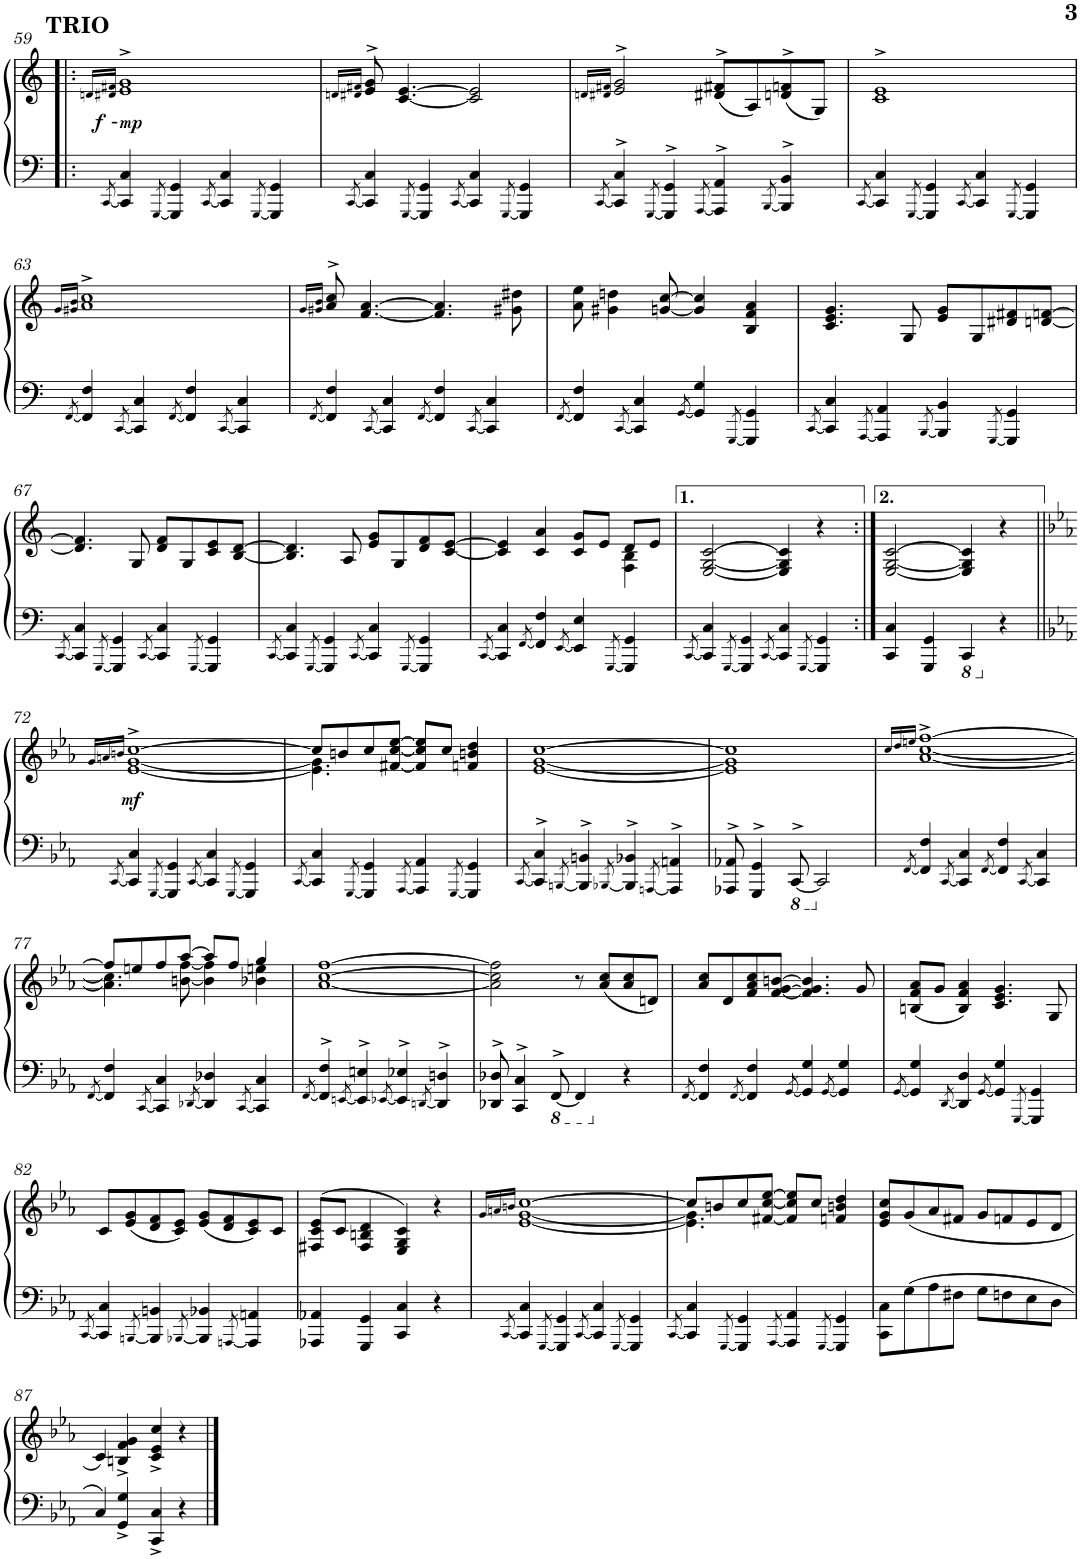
**kern	**kern	**dynam
*part1	*part1	*part1
*staff2	*staff1	*staff1/2
*I"Piano	*	*
*I'Pno.	*	*
!!LO:PB:g=z
*clefF4	*clefG2	*
*k[]	*k[]	*
*M2/2	*M2/2	*
*met(c|)	*met(c|)	*
=59!|:	=59!|:	=59!|:
.	16qdn/LL	.
[8qCC/	16qd#X/ 16qf#X/JJ	.
!	!LO:TX:a:B:t=TRIO	!
!	!LO:TX:b:t=-	!
!	!	!LO:DY:b
!	!	!LO:DY:n=1:b
4CC/] 4C/	1e^> 1g^>	f mp
[8qGGG/	.	.
4GGG/] 4GG/	.	.
[8qCC/	.	.
4CC/] 4C/	.	.
[8qGGG/	.	.
4GGG/] 4GG/	.	.
=60	=60	=60
.	16qdn/LL	.
[8qCC/	16qd#X/ 16qf#X/JJ	.
4CC/] 4C/	8e/^> 8g/^>	.
.	[4.c/ [4.e/	.
[8qGGG/	.	.
4GGG/] 4GG/	.	.
[8qCC/	.	.
4CC/] 4C/	2c/] 2e/]	.
[8qGGG/	.	.
4GGG/] 4GG/	.	.
=61	=61	=61
.	16qdn/LL	.
[8qCC/	16qd#X/ 16qf#X/JJ	.
4CC/]^> 4C/^>	2e/^> 2g/^>	.
[8qGGG/	.	.
4GGG/]^> 4GG/^>	.	.
[8qAAA/	.	.
4AAA/]^> 4AA/^>	(8d#X/^> 8f#X/^>L	.
.	8A/)	.
[8qBBB/	.	.
4BBB/]^> 4BB/^>	(8dn/^> 8fn/^>	.
.	8G/J)	.
=62	=62	=62
[8qCC/	.	.
4CC/] 4C/	1c^> 1e^>	.
[8qGGG/	.	.
4GGG/] 4GG/	.	.
[8qCC/	.	.
4CC/] 4C/	.	.
[8qGGG/	.	.
4GGG/] 4GG/	.	.
!!LO:LB:g=z
=63	=63	=63
.	16qg/LL	.
[8qFF/	16qg#X/ 16qb/JJ	.
4FF/] 4F/	1a^> 1cc^>	.
[8qCC/	.	.
4CC/] 4C/	.	.
[8qFF/	.	.
4FF/] 4F/	.	.
[8qCC/	.	.
4CC/] 4C/	.	.
=64	=64	=64
.	16qg/LL	.
[8qFF/	16qg#X/ 16qb/JJ	.
4FF/] 4F/	8a/^> 8cc/^>	.
.	[4.f/ [4.a/	.
[8qCC/	.	.
4CC/] 4C/	.	.
[8qFF/	.	.
4FF/] 4F/	4.f/] 4.a/]	.
[8qCC/	.	.
4CC/] 4C/	.	.
.	8g#X\ 8dd#X\	.
=65	=65	=65
[8qFF/	.	.
4FF/] 4F/	8a\ 8ee\	.
.	4g#X\ 4ddn\	.
[8qCC/	.	.
4CC/] 4C/	.	.
.	[8gn/ [8cc/	.
[8qGG/	.	.
4GG/] 4G/	4g/] 4cc/]	.
[8qGGG/	.	.
4GGG/] 4GG/	4B/ 4f/ 4a/	.
=66	=66	=66
[8qCC/	.	.
4CC/] 4C/	4.c/ 4.e/ 4.g/	.
[8qAAA/	.	.
4AAA/] 4AA/	.	.
.	8G/	.
[8qBBB/	.	.
4BBB/] 4BB/	8e/ 8g/L	.
.	8G/	.
[8qGGG/	.	.
4GGG/] 4GG/	8d#X/ 8f#X/	.
.	[8dn/ [8fn/J	.
!!LO:LB:g=z
=67	=67	=67
[8qCC/	.	.
4CC/] 4C/	4.d/] 4.f/]	.
[8qGGG/	.	.
4GGG/] 4GG/	.	.
.	8G/	.
[8qCC/	.	.
4CC/] 4C/	8d/ 8f/L	.
.	8G/	.
[8qGGG/	.	.
4GGG/] 4GG/	8c/ 8e/	.
.	[8B/ [8d/J	.
=68	=68	=68
[8qCC/	.	.
4CC/] 4C/	4.B/] 4.d/]	.
[8qGGG/	.	.
4GGG/] 4GG/	.	.
.	8A/	.
[8qCC/	.	.
4CC/] 4C/	8e/ 8g/L	.
.	8G/	.
[8qGGG/	.	.
4GGG/] 4GG/	8d/ 8f/	.
.	[8c/ [8e/J	.
=69	=69	=69
[8qCC/	.	.
*	*^	*
4CC/] 4C/	4c/] 4e/]	2.ryy	.
[8qFF/	.	.	.
4FF/] 4F/	4c/ 4a/	.	.
[8qEE/	.	.	.
4EE/] 4E/	8c/ 8g/L	.	.
.	8e/J	.	.
[8qGGG/	.	.	.
4GGG/] 4GG/	8d/L	4F\ 4B\	.
.	8e/J	.	.
*	*v	*v	*
=70	=70	=70
[8qCC/	.	.
4CC/] 4C/	[2E/ [2G/ [2c/	.
[8qGGG/	.	.
4GGG/] 4GG/	.	.
[8qCC/	.	.
4CC/] 4C/	4E/] 4G/] 4c/]	.
[8qGGG/	.	.
4GGG/] 4GG/	4r	.
=71:|!	=71:|!	=71:|!
4CC/ 4C/	[2E/ [2G/ [2c/	.
4GGG/ 4GG/	.	.
*8ba	*	*
4CCC/	4E/] 4G/] 4c/]	.
*X8ba	*	*
4r	4r	.
!!LO:LB:g=z
=72||	=72||	=72||
*k[b-e-a-]	*k[b-e-a-]	*
.	16qg/LL	.
.	16qan/	.
[8qCC/	16qbn/JJ	.
!	!	!LO:DY:b
4CC/] 4C/	[<1e-^> [<1g^> [1cc^>	mf
[8qGGG/	.	.
4GGG/] 4GG/	.	.
[8qCC/	.	.
4CC/] 4C/	.	.
[8qGGG/	.	.
4GGG/] 4GG/	.	.
=73	=73	=73
[8qCC/	.	.
*	*^	*
4CC/] 4C/	8cc/L]	4.e-\] 4.g\]	.
.	8bn/	.	.
[8qGGG/	.	.	.
4GGG/] 4GG/	8cc/	.	.
.	[8f#X/ [8cc/ [8ee-/J	2ryy	.
[8qAAA-/	.	.	.
4AAA-/] 4AA-/	8f#/] 8cc/] 8ee-/]L	.	.
.	8cc/J	.	.
[8qGGG/	.	.	.
4GGG/] 4GG/	4fn/ 4bn/ 4dd/	.	.
.	.	8ryy	.
*	*v	*v	*
=74	=74	=74
[8qCC/	.	.
4CC/]^> 4C/^>	[1e- [1g [1cc	.
[8qBBBn/	.	.
4BBB/]^> 4BBn/^>	.	.
[8qBBB-X/	.	.
4BBB-/]^> 4BB-X/^>	.	.
[8qAAAn/	.	.
4AAA/]^> 4AAn/^>	.	.
=75	=75	=75
8AAA-X/^> 8AA-X/^>	1e-] 1g] 1cc]	.
4GGG/^> 4GG/^>	.	.
*8ba	*	*
[8CCC^>/	.	.
*X8ba	*	*
2CC/]	.	.
=76	=76	=76
.	16qcc/LL	.
.	16qdd/	.
[8qFF/	16qeen/JJ	.
4FF/] 4F/	[1a-^> [1cc^> [>1ff^>	.
[8qCC/	.	.
4CC/] 4C/	.	.
[8qFF/	.	.
4FF/] 4F/	.	.
[8qCC/	.	.
4CC/] 4C/	.	.
!!LO:LB:g=z
=77	=77	=77
[8qFF/	.	.
*	*^	*
4FF/] 4F/	8ff/L]	4.a-\] 4.cc\]	.
.	8een/	.	.
[8qCC/	.	.	.
4CC/] 4C/	8ff/	.	.
.	[8aa-/J	[8bn\ [8ff\	.
[8qDD-X/	.	.	.
4DD-/] 4D-X/	8aa-/L]	4b\] 4ff\]	.
.	8ff/J	.	.
[8qCC/	.	.	.
4CC/] 4C/	4gg/	4b-X\ 4een\	.
*	*v	*v	*
=78	=78	=78
[8qFF/	.	.
4FF/]^> 4F/^>	[1a- [1cc [1ff	.
[8qEEn/	.	.
4EE/]^> 4En/^>	.	.
[8qEE-X/	.	.
4EE-/]^> 4E-X/^>	.	.
[8qDDn/	.	.
4DD/]^> 4Dn/^>	.	.
=79	=79	=79
8DD-X/^> 8D-X/^>	2a-\] 2cc\] 2ff\]	.
4CC/^> 4C/^>	.	.
*8ba	*	*
[8FFF^>/	.	.
4FFF/]	8r	.
.	(8a-/ 8cc/L	.
*X8ba	*	*
4r	8a-/ 8cc/	.
.	8dn/J)	.
=80	=80	=80
[8qFF/	.	.
4FF/] 4F/	8a-/ 8cc/L	.
.	8d/	.
[8qFF/	.	.
4FF/] 4F/	8f/ 8a-/ 8cc/	.
.	[8f/ [8g/ [8bn/J	.
[8qGG/	.	.
4GG/] 4G/	4.f/] 4.g/] 4.b/]	.
[8qGG/	.	.
4GG/] 4G/	.	.
.	8g/	.
=81	=81	=81
[8qGG/	.	.
4GG/] 4G/	(8Bn/ 8f/ 8a-/L	.
.	8g/J	.
[8qDD/	.	.
4DD/] 4D/	4B/ 4f/ 4a-/)	.
[8qGG/	.	.
4GG/] 4G/	4.c/ 4.e-/ 4.g/	.
[8qGGG/	.	.
4GGG/] 4GG/	.	.
.	8G/	.
!!LO:LB:g=z
=82	=82	=82
[8qCC/	.	.
4CC/] 4C/	8c/L	.
.	(8e-/ 8g/	.
[8qBBBn/	.	.
4BBB/] 4BBn/	8d/ 8f/	.
.	8c/ 8e-/J)	.
[8qBBB-X/	.	.
4BBB-/] 4BB-X/	(8e-/ 8g/L	.
.	8d/ 8f/	.
[8qAAAn/	.	.
4AAA/] 4AAn/	8c/ 8e-/)	.
.	8c/J	.
=83	=83	=83
4AAA-X/ 4AA-X/	(>8F#X/ 8c/ 8e-/L	.
.	8c/J	.
4GGG/ 4GG/	4F#/ 4Bn/ 4d/	.
4CC/ 4C/	4E-/ 4G/ 4c/)	.
4r	4r	.
=84	=84	=84
.	16qg/LL	.
.	16qan/	.
[8qCC/	16qbn/JJ	.
4CC/] 4C/	[<1e- [<1g [1cc	.
[8qGGG/	.	.
4GGG/] 4GG/	.	.
[8qCC/	.	.
4CC/] 4C/	.	.
[8qGGG/	.	.
4GGG/] 4GG/	.	.
=85	=85	=85
[8qCC/	.	.
*	*^	*
4CC/] 4C/	8cc/L]	4.e-\] 4.g\]	.
.	8bn/	.	.
[8qGGG/	.	.	.
4GGG/] 4GG/	8cc/	.	.
.	[8f#X/ [8cc/ [8ee-/J	2ryy	.
[8qAAA-/	.	.	.
4AAA-/] 4AA-/	8f#/] 8cc/] 8ee-/]L	.	.
.	8cc/J	.	.
[8qGGG/	.	.	.
4GGG/] 4GG/	4fn/ 4bn/ 4dd/	.	.
.	.	8ryy	.
*	*v	*v	*
=86	=86	=86
8CC\ 8C\L	8e-/ 8g/ 8cc/L	.
8G\	(8g/	.
8A-\	8a-/	.
8F#X\J	8f#X/J	.
8G\L	8g/L	.
8Fn\	8fn/	.
8E-\	8e-/	.
8D\J	8d/J	.
!!LO:LB:g=z
=87	=87	=87
4C/	4c/)	.
4GG/^< 4G/^<	4Bn/^< 4f/^< 4g/^<	.
4CC/^< 4C/^<	4c/^< 4e-/^< 4cc/^<	.
4r	4r	.
==	==	==
*-	*-	*-
